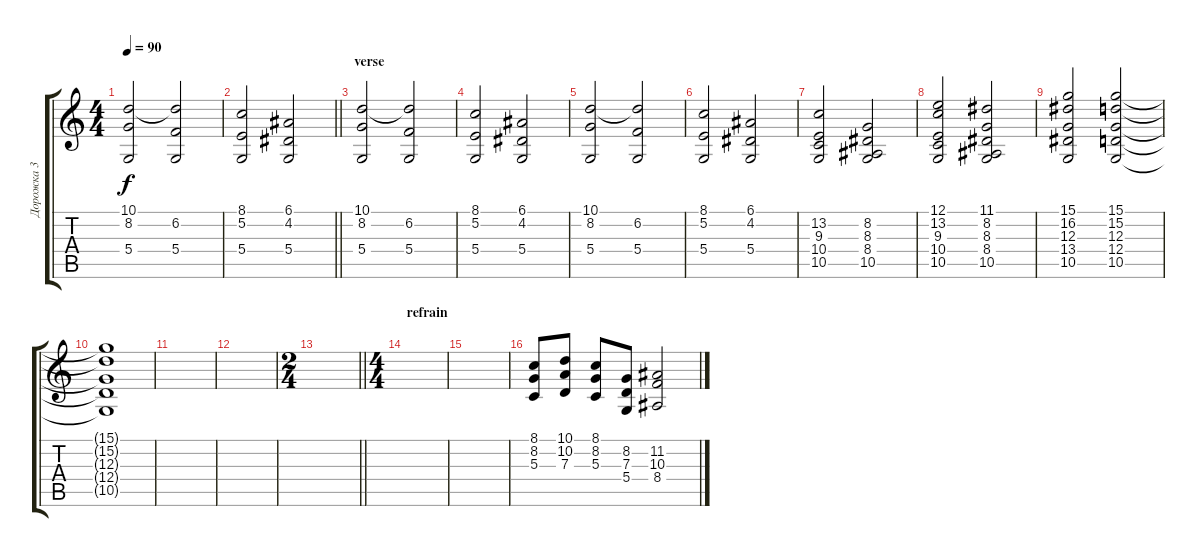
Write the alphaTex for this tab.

\track ("Дорожка 3" "Дорожка 3") {instrument pad2warm}
\staff {score tabs}
\tuning (E4 B3 G3 D3 A2 E2) {hide}
\ts (4 4)
\tempo 90
\clef g2
\ks c
(10.1 8.2 5.4).2{dy f} (10.1{t} 6.2 5.4).2 |
\barLineRight lightlight
(8.1 5.2 5.4).2 (6.1 4.2 5.4).2 |
\section ("" "verse")
(10.1 8.2 5.4).2 (10.1{t} 6.2 5.4).2 |
(8.1 5.2 5.4).2 (6.1 4.2 5.4).2 |
(10.1 8.2 5.4).2 (10.1{t} 6.2 5.4).2 |
(8.1 5.2 5.4).2 (6.1 4.2 5.4).2 |
(13.2 9.3 10.4 10.5).2 (8.2 8.3 8.4 10.5).2 |
(12.1 13.2 9.3 10.4 10.5).2 (11.1 8.2 8.3 8.4 10.5).2 |
(15.1 16.2 12.3 13.4 10.5).2 (15.1 15.2 12.3 12.4 10.5).2 |
(15.1{t} 15.2{t} 12.3{t} 12.4{t} 10.5{t}).1 |
|
|
\ts (2 4)
\barLineRight lightlight
|
\ts (4 4)
\section ("" "refrain")
|
|
(8.1 8.2 5.3).8 (10.1 10.2 7.3).8 (8.1 8.2 5.3).8 (8.2 7.3 5.4).8 (11.2 10.3 8.4).2
